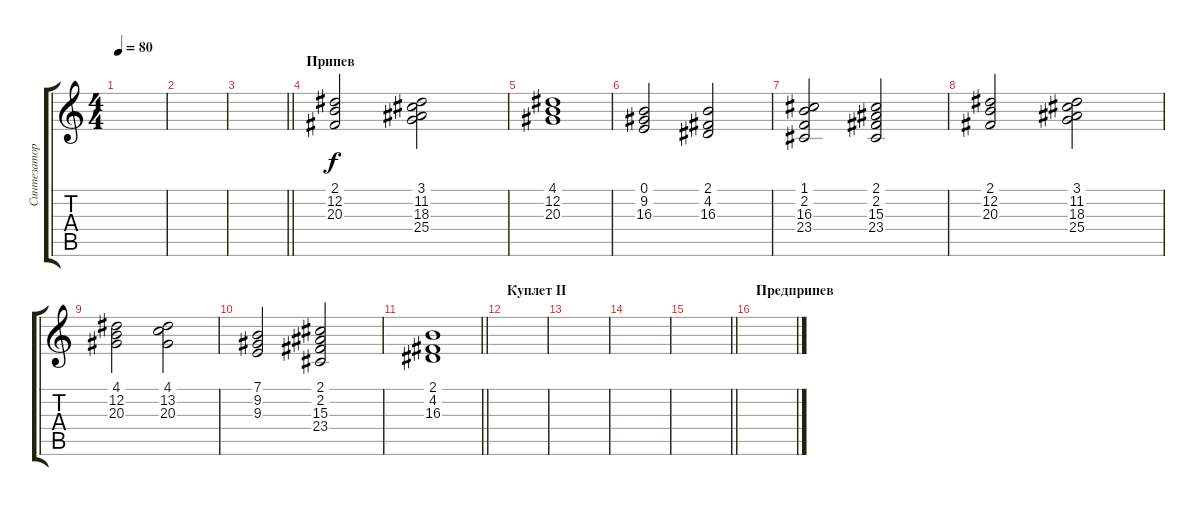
\track ("Синтезатор 1" "Синтезатор") {instrument stringensemble1}
\staff {score tabs}
\tuning (E4 B3 G3 D3 A2 E2) {hide}
\ts (4 4)
\tempo 80
\clef g2
\ks c
|
|
\barLineRight lightlight
|
\section ("" "Припев")
(2.1 12.2 20.3).2 (3.1 11.2 18.3 25.4).2 |
(4.1 12.2 20.3).1 |
(0.1 9.2 16.3).2 (2.1 4.2 16.3).2 |
(1.1 2.2 16.3 23.4).2 (2.1 2.2 15.3 23.4).2 |
(2.1 12.2 20.3).2 (3.1 11.2 18.3 25.4).2 |
(4.1 12.2 20.3).2 (4.1 13.2 20.3).2 |
(7.1 9.2 9.3).2 (2.1 2.2 15.3 23.4).2 |
\barLineRight lightlight
(2.1 4.2 16.3).1 |
\section ("" "Куплет II")
|
|
|
\barLineRight lightlight
|
\section ("" "Предприпев")
